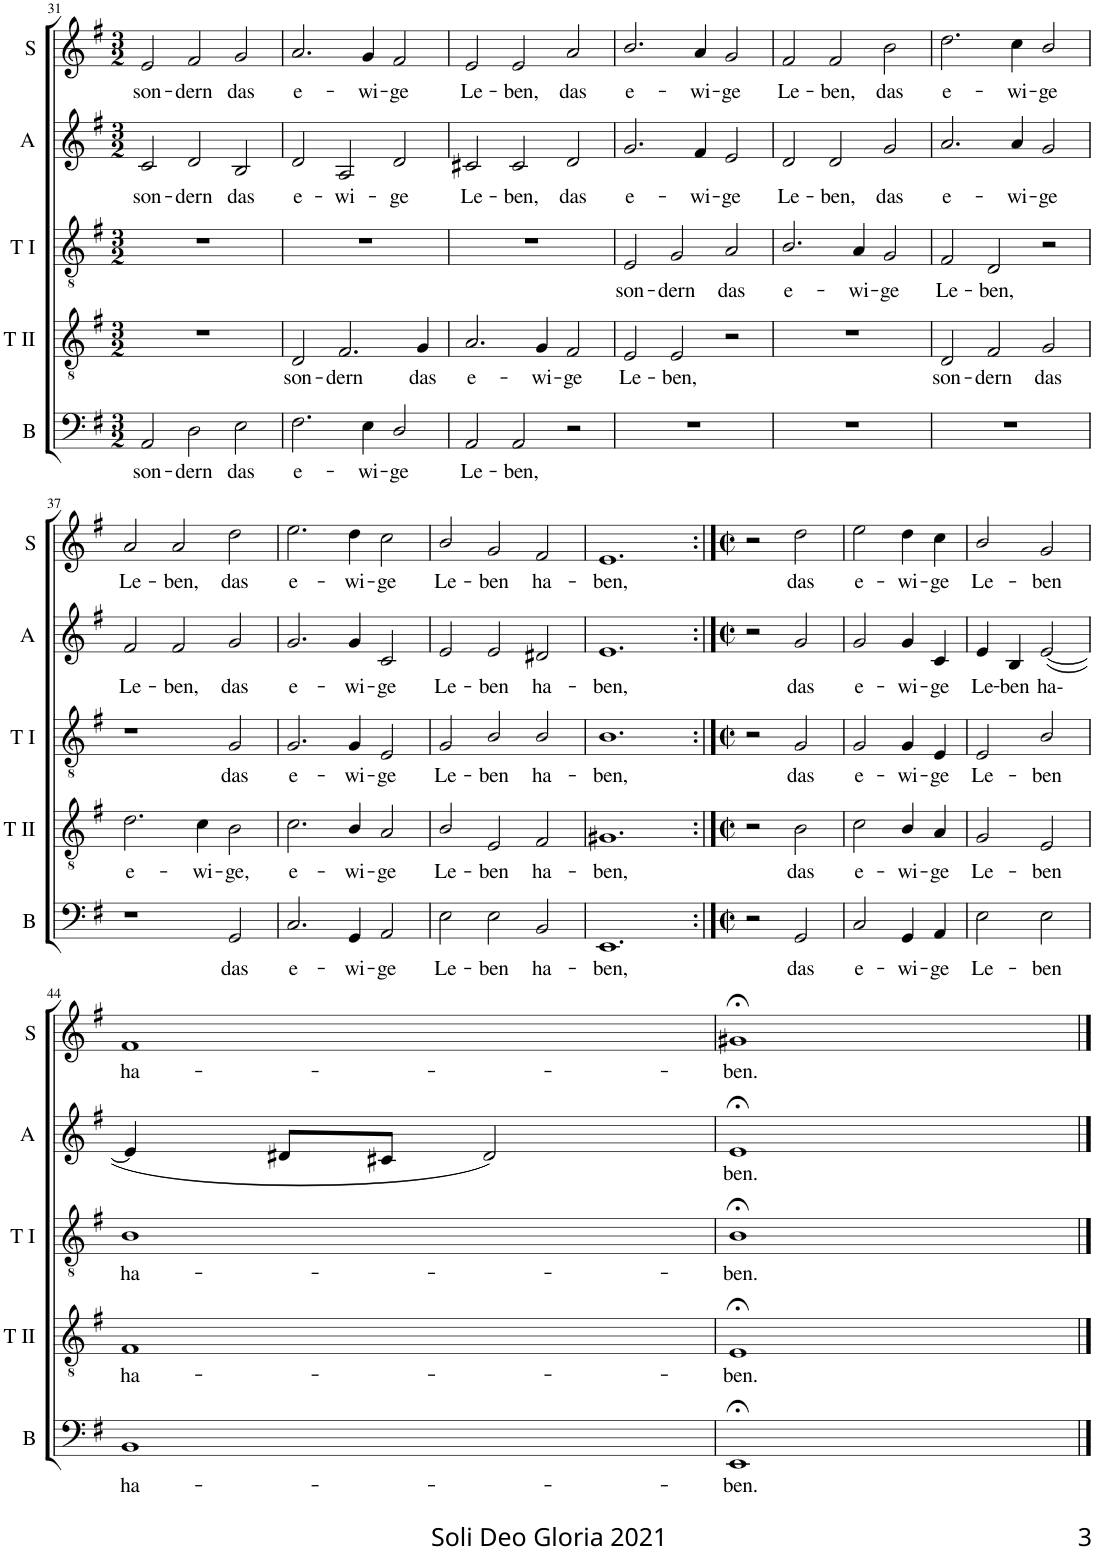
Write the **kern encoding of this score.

**kern	**text	**kern	**text	**kern	**text	**kern	**text	**kern	**text
*part5	*part5	*part4	*part4	*part3	*part3	*part2	*part2	*part1	*part1
*staff5	*staff5	*staff4	*staff4	*staff3	*staff3	*staff2	*staff2	*staff1	*staff1
*I"Bass	*	*I"Tenor II	*	*I"Tenor I	*	*I"Alto	*	*I"Soprano	*
*I'B	*	*I'T II	*	*I'T I	*	*I'A	*	*I'S	*
!!LO:PB:g=z
*clefF4	*	*clefGv2	*	*clefGv2	*	*clefG2	*	*clefG2	*
*k[f#]	*	*k[f#]	*	*k[f#]	*	*k[f#]	*	*k[f#]	*
*G:	*	*G:	*	*G:	*	*G:	*	*G:	*
*M3/2	*	*M3/2	*	*M3/2	*	*M3/2	*	*M3/2	*
=31	=31	=31	=31	=31	=31	=31	=31	=31	=31
!	!LO:LY:b	!	!	!	!	!	!LO:LY:b	!	!LO:LY:b
2AA/	son-	1.r	.	1.r	.	2c/	son-	2e/	son-
!	!LO:LY:b	!	!	!	!	!	!LO:LY:b	!	!LO:LY:b
2D\	-dern	.	.	.	.	2d/	-dern	2f#/	-dern
!	!LO:LY:b	!	!	!	!	!	!LO:LY:b	!	!LO:LY:b
2E\	das	.	.	.	.	2B/	das	2g/	das
=32	=32	=32	=32	=32	=32	=32	=32	=32	=32
!	!LO:LY:b	!	!LO:LY:b	!	!	!	!LO:LY:b	!	!LO:LY:b
2.F#\	e-	2D/	son-	1.r	.	2d/	e-	2.a/	e-
!	!	!	!LO:LY:b	!	!	!	!LO:LY:b	!	!
.	.	2.F#/	-dern	.	.	2A/	-wi-	.	.
!	!LO:LY:b	!	!	!	!	!	!	!	!LO:LY:b
4E\	-wi-	.	.	.	.	.	.	4g/	-wi-
!	!LO:LY:b	!	!	!	!	!	!LO:LY:b	!	!LO:LY:b
2D/	-ge	.	.	.	.	2d/	-ge	2f#/	-ge
!	!	!	!LO:LY:b	!	!	!	!	!	!
.	.	4G/	das	.	.	.	.	.	.
=33	=33	=33	=33	=33	=33	=33	=33	=33	=33
!	!LO:LY:b	!	!LO:LY:b	!	!	!	!LO:LY:b	!	!LO:LY:b
2AA/	Le-	2.A/	e-	1.r	.	2c#X/	Le-	2e/	Le-
!	!LO:LY:b	!	!	!	!	!	!LO:LY:b	!	!LO:LY:b
2AA/	-ben,	.	.	.	.	2c#/	-ben,	2e/	-ben,
!	!	!	!LO:LY:b	!	!	!	!	!	!
.	.	4G/	-wi-	.	.	.	.	.	.
!	!	!	!LO:LY:b	!	!	!	!LO:LY:b	!	!LO:LY:b
2r	.	2F#/	-ge	.	.	2d/	das	2a/	das
=34	=34	=34	=34	=34	=34	=34	=34	=34	=34
!	!	!	!LO:LY:b	!	!LO:LY:b	!	!LO:LY:b	!	!LO:LY:b
1.r	.	2E/	Le-	2E/	son-	2.g/	e-	2.b/	e-
!	!	!	!LO:LY:b	!	!LO:LY:b	!	!	!	!
.	.	2E/	-ben,	2G/	-dern	.	.	.	.
!	!	!	!	!	!	!	!LO:LY:b	!	!LO:LY:b
.	.	.	.	.	.	4f#/	-wi-	4a/	-wi-
!	!	!	!	!	!LO:LY:b	!	!LO:LY:b	!	!LO:LY:b
.	.	2r	.	2A/	das	2e/	-ge	2g/	-ge
=35	=35	=35	=35	=35	=35	=35	=35	=35	=35
!	!	!	!	!	!LO:LY:b	!	!LO:LY:b	!	!LO:LY:b
1.r	.	1.r	.	2.B/	e-	2d/	Le-	2f#/	Le-
!	!	!	!	!	!	!	!LO:LY:b	!	!LO:LY:b
.	.	.	.	.	.	2d/	-ben,	2f#/	-ben,
!	!	!	!	!	!LO:LY:b	!	!	!	!
.	.	.	.	4A/	-wi-	.	.	.	.
!	!	!	!	!	!LO:LY:b	!	!LO:LY:b	!	!LO:LY:b
.	.	.	.	2G/	-ge	2g/	das	2b\	das
=36	=36	=36	=36	=36	=36	=36	=36	=36	=36
!	!	!	!LO:LY:b	!	!LO:LY:b	!	!LO:LY:b	!	!LO:LY:b
1.r	.	2D/	son-	2F#/	Le-	2.a/	e-	2.dd\	e-
!	!	!	!LO:LY:b	!	!LO:LY:b	!	!	!	!
.	.	2F#/	-dern	2D/	-ben,	.	.	.	.
!	!	!	!	!	!	!	!LO:LY:b	!	!LO:LY:b
.	.	.	.	.	.	4a/	-wi-	4cc\	-wi-
!	!	!	!LO:LY:b	!	!	!	!LO:LY:b	!	!LO:LY:b
.	.	2G/	das	2r	.	2g/	-ge	2b/	-ge
!!LO:LB:g=z
=37	=37	=37	=37	=37	=37	=37	=37	=37	=37
!	!	!	!LO:LY:b	!	!	!	!LO:LY:b	!	!LO:LY:b
1r	.	2.d\	e-	1r	.	2f#/	Le-	2a/	Le-
!	!	!	!	!	!	!	!LO:LY:b	!	!LO:LY:b
.	.	.	.	.	.	2f#/	-ben,	2a/	-ben,
!	!	!	!LO:LY:b	!	!	!	!	!	!
.	.	4c\	-wi-	.	.	.	.	.	.
!	!LO:LY:b	!	!LO:LY:b	!	!LO:LY:b	!	!LO:LY:b	!	!LO:LY:b
2GG/	das	2B\	-ge,	2G/	das	2g/	das	2dd\	das
=38	=38	=38	=38	=38	=38	=38	=38	=38	=38
!	!LO:LY:b	!	!LO:LY:b	!	!LO:LY:b	!	!LO:LY:b	!	!LO:LY:b
2.C/	e-	2.c\	e-	2.G/	e-	2.g/	e-	2.ee\	e-
!	!LO:LY:b	!	!LO:LY:b	!	!LO:LY:b	!	!LO:LY:b	!	!LO:LY:b
4GG/	-wi-	4B/	-wi-	4G/	-wi-	4g/	-wi-	4dd\	-wi-
!	!LO:LY:b	!	!LO:LY:b	!	!LO:LY:b	!	!LO:LY:b	!	!LO:LY:b
2AA/	-ge	2A/	-ge	2E/	-ge	2c/	-ge	2cc\	-ge
=39	=39	=39	=39	=39	=39	=39	=39	=39	=39
!	!LO:LY:b	!	!LO:LY:b	!	!LO:LY:b	!	!LO:LY:b	!	!LO:LY:b
2E\	Le-	2B/	Le-	2G/	Le-	2e/	Le-	2b/	Le-
!	!LO:LY:b	!	!LO:LY:b	!	!LO:LY:b	!	!LO:LY:b	!	!LO:LY:b
2E\	-ben	2E/	-ben	2B/	-ben	2e/	-ben	2g/	-ben
!	!LO:LY:b	!	!LO:LY:b	!	!LO:LY:b	!	!LO:LY:b	!	!LO:LY:b
2BB/	ha-	2F#/	ha-	2B/	ha-	2d#X/	ha-	2f#/	ha-
=40	=40	=40	=40	=40	=40	=40	=40	=40	=40
!	!LO:LY:b	!	!LO:LY:b	!	!LO:LY:b	!	!LO:LY:b	!	!LO:LY:b
1.EE	-ben,	1.G#X	-ben,	1.B	-ben,	1.e	-ben,	1.e	-ben,
=41:|!	=41:|!	=41:|!	=41:|!	=41:|!	=41:|!	=41:|!	=41:|!	=41:|!	=41:|!
*M2/2	*	*M2/2	*	*M2/2	*	*M2/2	*	*M2/2	*
*met(c|)	*	*met(c|)	*	*met(c|)	*	*met(c|)	*	*met(c|)	*
2r	.	2r	.	2r	.	2r	.	2r	.
!	!LO:LY:b	!	!LO:LY:b	!	!LO:LY:b	!	!LO:LY:b	!	!LO:LY:b
2GG/	das	2B\	das	2G/	das	2g/	das	2dd\	das
=42	=42	=42	=42	=42	=42	=42	=42	=42	=42
!	!LO:LY:b	!	!LO:LY:b	!	!LO:LY:b	!	!LO:LY:b	!	!LO:LY:b
2C/	e-	2c\	e-	2G/	e-	2g/	e-	2ee\	e-
!	!LO:LY:b	!	!LO:LY:b	!	!LO:LY:b	!	!LO:LY:b	!	!LO:LY:b
4GG/	-wi-	4B/	-wi-	4G/	-wi-	4g/	-wi-	4dd\	-wi-
!	!LO:LY:b	!	!LO:LY:b	!	!LO:LY:b	!	!LO:LY:b	!	!LO:LY:b
4AA/	-ge	4A/	-ge	4E/	-ge	4c/	-ge	4cc\	-ge
=43	=43	=43	=43	=43	=43	=43	=43	=43	=43
!	!LO:LY:b	!	!LO:LY:b	!	!LO:LY:b	!	!LO:LY:b	!	!LO:LY:b
2E\	Le-	2G/	Le-	2E/	Le-	4e/	Le-	2b/	Le-
!	!	!	!	!	!	!	!LO:LY:b	!	!
.	.	.	.	.	.	4B/	-ben	.	.
!	!LO:LY:b	!	!LO:LY:b	!	!LO:LY:b	!	!LO:LY:b	!	!LO:LY:b
2E\	-ben	2E/	-ben	2B/	-ben	(<[2e/	ha-	2g/	-ben
!!LO:LB:g=z
=44	=44	=44	=44	=44	=44	=44	=44	=44	=44
!	!LO:LY:b	!	!LO:LY:b	!	!LO:LY:b	!	!	!	!LO:LY:b
1BB	ha-	1F#	ha-	1B	ha-	4e/]	.	1f#	ha-
.	.	.	.	.	.	8d#X/L	.	.	.
.	.	.	.	.	.	8c#X/J	.	.	.
.	.	.	.	.	.	2d#/)	.	.	.
=45	=45	=45	=45	=45	=45	=45	=45	=45	=45
!	!LO:LY:b	!	!LO:LY:b	!	!LO:LY:b	!	!LO:LY:b	!	!LO:LY:b
1EE;<	-ben.	1E;<	-ben.	1B;<	-ben.	1e;<	ben.	1g#X;<	-ben.
==	==	==	==	==	==	==	==	==	==
*-	*-	*-	*-	*-	*-	*-	*-	*-	*-
